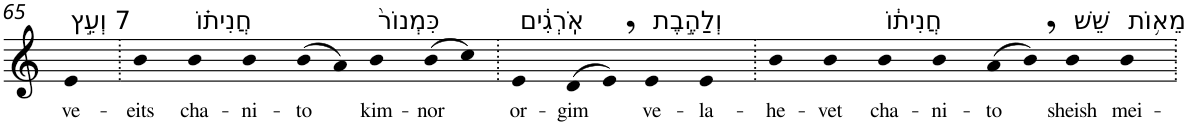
**kern	**text
*part1	*part1
*staff1	*staff1
*I"Piano	*
*I'Pno	*
!!LO:PB:g=z
*clefG2	*
*k[]	*
=65	=65
!LO:TX:a:t=7 וְעֵ֣ץ	!
!	!LO:LY:b
4e	ve-
=66.	=66.
!	!LO:LY:b
4b	-eits
!LO:TX:a:t=חֲנִית֗וֹ	!
!	!LO:LY:b
4b	cha-
!	!LO:LY:b
4b	-ni-
!	!LO:LY:b
(>8b	-to
8a)	.
!LO:TX:a:t=כִּמְנוֹר֙	!
!	!LO:LY:b
4b	kim-
!	!LO:LY:b
(>8b	-nor
8cc)	.
=67.	=67.
!LO:TX:a:t=אֹֽרְגִ֔ים	!
!	!LO:LY:b
4e	or-
!	!LO:LY:b
(>8d	-gim
8e,)	.
!LO:TX:a:t=וְלַהֶ֣בֶת	!
!	!LO:LY:b
4e	ve-
!	!LO:LY:b
4e	-la-
=68.	=68.
!	!LO:LY:b
4b	-he-
!	!LO:LY:b
4b	-vet
!LO:TX:a:t=חֲנִית֔וֹ	!
!	!LO:LY:b
4b	cha-
!	!LO:LY:b
4b	-ni-
!	!LO:LY:b
(>8a	-to
8b,)	.
!LO:TX:a:t=שֵׁשׁ	!
!	!LO:LY:b
4b	sheish
!LO:TX:a:t=מֵא֥וֹת	!
!	!LO:LY:b
4b	mei-
=.	=.
*-	*-
